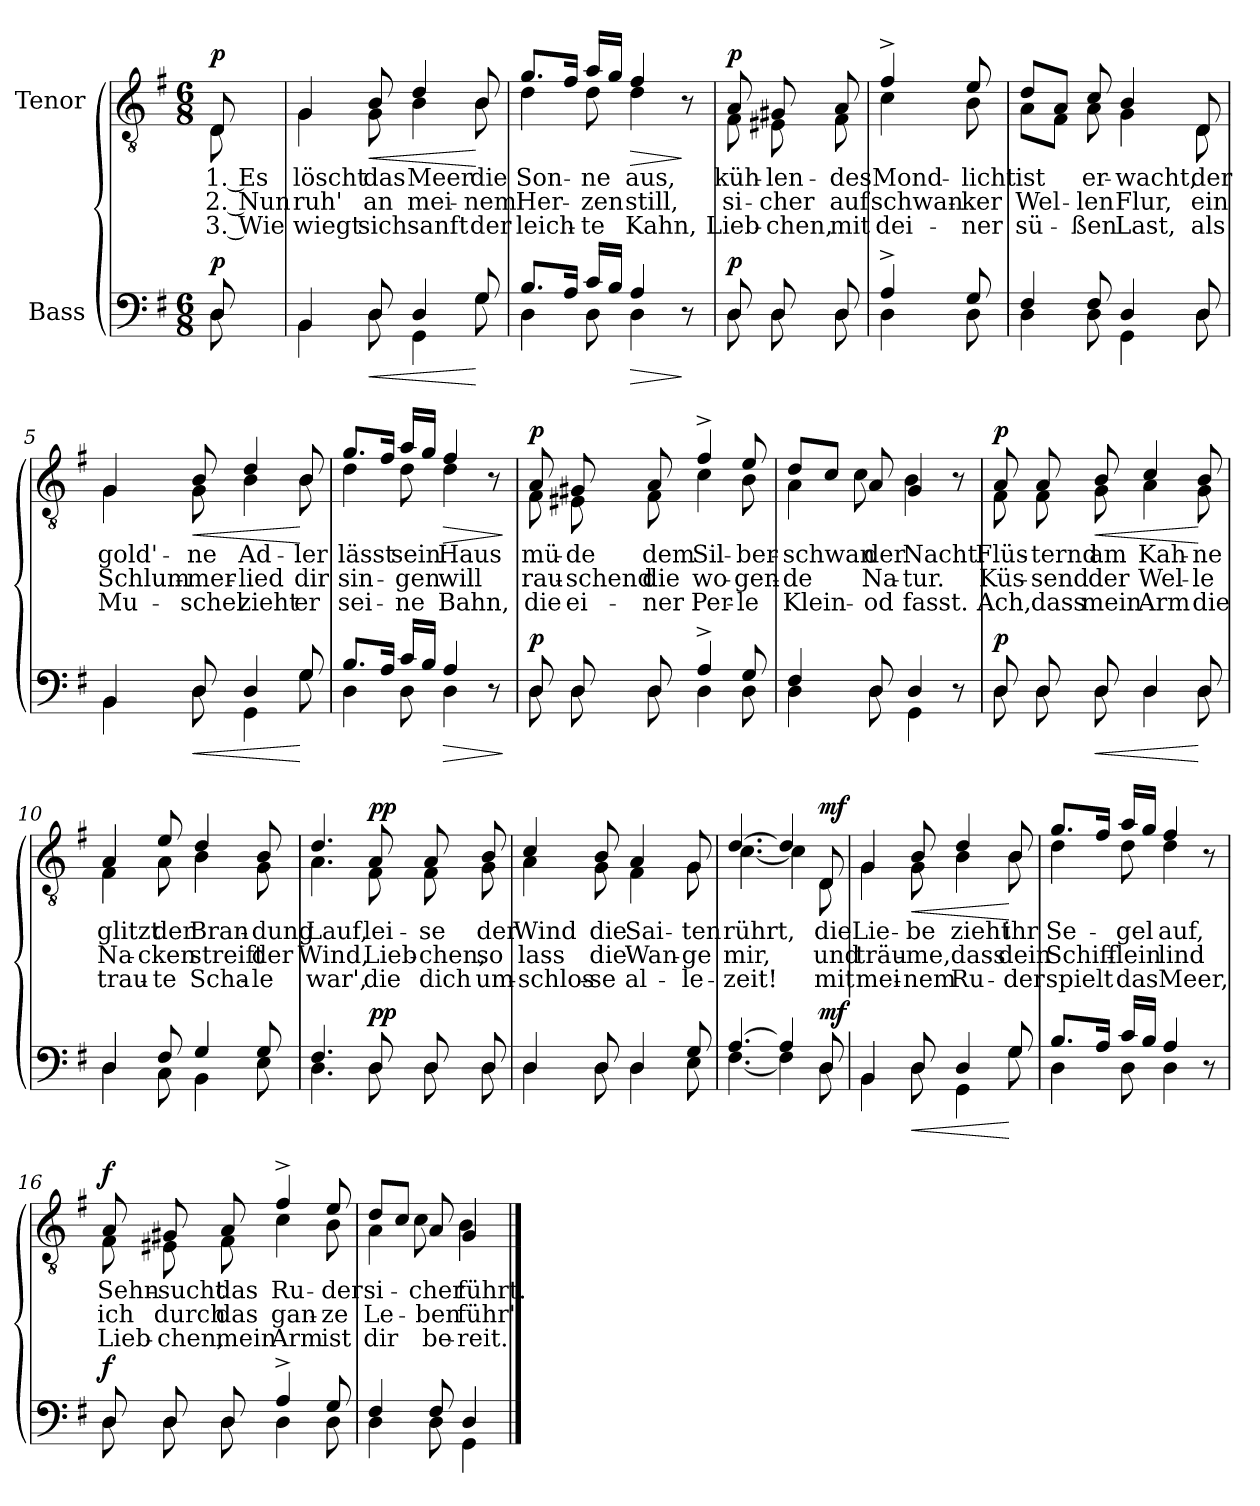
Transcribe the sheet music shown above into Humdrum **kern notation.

**kern	**dynam	**kern	**text	**text	**text	**dynam
*part2	*part2	*part1	*part1	*part1	*part1	*part1
*staff2	*staff2	*staff1	*staff1	*staff1	*staff1	*staff1
*I"Bass	*	*I"Tenor	*	*	*	*
*clefF4	*	*clefGv2	*	*	*	*
*k[f#]	*	*k[f#]	*	*	*	*
*M6/8	*	*M6/8	*	*	*	*
=	=	=	=	=	=	=
*^	*	*	*	*	*	*
!	!	!	!LO:TX:a:B:t=Andante con moto	!	!	!	!
!	!	!LO:DY:a	!	!LO:LY:b	!LO:LY:b	!LO:LY:b	!LO:DY:a
*	*	*	*^	*	*	*	*
8D/	8D\	p	8D/	8D\	1. Es	2. Nun	3. Wie	p
=1	=1	=1	=1	=1	=1	=1	=1	=1
!	!	!	!	!	!LO:LY:b	!LO:LY:b	!LO:LY:b	!
4BB/	4BB\	.	4G/	4G\	löscht	ruh'	wiegt	.
!	!	!LO:HP:b	!	!	!LO:LY:b	!LO:LY:b	!LO:LY:b	!LO:HP:b
8D/	8D\	<	8B/	8G\	das	an	sich	<
!	!	!	!	!	!LO:LY:b	!LO:LY:b	!LO:LY:b	!
4D/	4GG\	.	4d/	4B\	Meer	mei-	sanft	.
!	!	!	!	!	!LO:LY:b	!LO:LY:b	!LO:LY:b	!
8G/	8G\	[	8B/	8B\	die	-nem	der	[
=2	=2	=2	=2	=2	=2	=2	=2	=2
!	!	!	!	!	!LO:LY:b	!LO:LY:b	!LO:LY:b	!
8.B/L	4D\	.	8.g/L	4d\	Son-	Her-	leich-	.
16A/Jk	.	.	16f#/Jk	.	.	.	.	.
!	!	!	!	!	!LO:LY:b	!LO:LY:b	!LO:LY:b	!
16c/LL	8D\	.	16a/LL	8d\	-ne	-zen	-te	.
16B/JJ	.	.	16g/JJ	.	.	.	.	.
!	!	!LO:HP:b	!	!	!LO:LY:b	!LO:LY:b	!LO:LY:b	!LO:HP:b
4A/	4D\	>	4f#/	4d\	aus,	still,	Kahn,	>
8r	8ryy	]	8r	8ryy	.	.	.	]
=3	=3	=3	=3	=3	=3	=3	=3	=3
!	!	!LO:DY:a	!	!	!LO:LY:b	!LO:LY:b	!LO:LY:b	!LO:DY:a
8D/	8D\	p	8A/	8F#\	küh-	si-	Lieb-	p
!	!	!	!	!	!LO:LY:b	!LO:LY:b	!LO:LY:b	!
8D/	8D\	.	8G#X/	8E#X\	-len-	-cher	-chen,	.
!	!	!	!	!	!LO:LY:b	!LO:LY:b	!LO:LY:b	!
8D/	8D\	.	8A/	8F#\	-des	auf	mit	.
!!LO:LB:g=z	!!
=3X1	=3X1	=3X1	=3X1	=3X1	=3X1	=3X1	=3X1	=3X1
!	!	!	!	!	!LO:LY:b	!LO:LY:b	!LO:LY:b	!
4A^/	4D\	.	4f#^/	4c\	Mond-	schwan-	dei-	.
!	!	!	!	!	!LO:LY:b	!LO:LY:b	!LO:LY:b	!
8G/	8D\	.	8e/	8B\	-licht	-ker	-ner	.
=4	=4	=4	=4	=4	=4	=4	=4	=4
!	!	!	!	!	!LO:LY:b	!LO:LY:b	!LO:LY:b	!
4F#/	4D\	.	8d/L	8A\L	ist	Wel-	sü-	.
.	.	.	8A/J	8F#\J	.	.	.	.
!	!	!	!	!	!LO:LY:b	!LO:LY:b	!LO:LY:b	!
8F#/	8D\	.	8c/	8A\	er-	-len	-ßen	.
!	!	!	!	!	!LO:LY:b	!LO:LY:b	!LO:LY:b	!
4D/	4GG\	.	4B/	4G\	-wacht,	Flur,	Last,	.
!	!	!	!	!	!LO:LY:b	!LO:LY:b	!LO:LY:b	!
8D/	8D\	.	8D/	8D\	der	ein	als	.
=5	=5	=5	=5	=5	=5	=5	=5	=5
!	!	!	!	!	!LO:LY:b	!LO:LY:b	!LO:LY:b	!
4BB/	4BB\	.	4G/	4G\	gold'-	Schlum-	Mu-	.
!	!	!LO:HP:b	!	!	!LO:LY:b	!LO:LY:b	!LO:LY:b	!LO:HP:b
8D/	8D\	<	8B/	8G\	-ne	-mer-	-schel	<
!	!	!	!	!	!LO:LY:b	!LO:LY:b	!LO:LY:b	!
4D/	4GG\	.	4d/	4B\	Ad-	-lied	zieht	.
!	!	!	!	!	!LO:LY:b	!LO:LY:b	!LO:LY:b	!
8G/	8G\	[	8B/	8B\	-ler	dir	er	[
=6	=6	=6	=6	=6	=6	=6	=6	=6
!	!	!	!	!	!LO:LY:b	!LO:LY:b	!LO:LY:b	!
8.B/L	4D\	.	8.g/L	4d\	lässt	sin-	sei-	.
16A/Jk	.	.	16f#/Jk	.	.	.	.	.
!	!	!	!	!	!LO:LY:b	!LO:LY:b	!LO:LY:b	!
16c/LL	8D\	.	16a/LL	8d\	sein	-gen	-ne	.
16B/JJ	.	.	16g/JJ	.	.	.	.	.
!	!	!LO:HP:b	!	!	!LO:LY:b	!LO:LY:b	!LO:LY:b	!LO:HP:b
4A/	4D\	>	4f#/	4d\	Haus	will	Bahn,	>
8r	8ryy	.	8r	8ryy	.	.	.	.
*v	*v	*	*	*	*	*	*	*
*	*	*v	*v	*	*	*	*
.	]	.	.	.	.	]
!!LO:LB:g=z
=7	=7	=7	=7	=7	=7	=7
*^	*	*	*	*	*	*
!	!	!LO:DY:a	!	!LO:LY:b	!LO:LY:b	!LO:LY:b	!LO:DY:a
*	*	*	*^	*	*	*	*
8D/	8D\	p	8A/	8F#\	mü-	rau-	die	p
!	!	!	!	!	!LO:LY:b	!LO:LY:b	!LO:LY:b	!
8D/	8D\	.	8G#X/	8E#X\	-de	-schend	ei-	.
!	!	!	!	!	!LO:LY:b	!LO:LY:b	!LO:LY:b	!
8D/	8D\	.	8A/	8F#\	dem	die	-ner	.
!	!	!	!	!	!LO:LY:b	!LO:LY:b	!LO:LY:b	!
4A^/	4D\	.	4f#^/	4c\	Sil-	wo-	Per-	.
!	!	!	!	!	!LO:LY:b	!LO:LY:b	!LO:LY:b	!
8G/	8D\	.	8e/	8B\	-ber-	-gen-	-le	.
=8	=8	=8	=8	=8	=8	=8	=8	=8
!	!	!	!	!	!LO:LY:b	!LO:LY:b	!LO:LY:b	!
4F#/	4D\	.	8d/L	4A\	-schwan	-de	Klein-	.
.	.	.	8c/J	.	.	.	.	.
!	!	!	!	!	!LO:LY:b	!LO:LY:b	!LO:LY:b	!
8D/	8D\	.	8A/	8c\	der	Na-	-od	.
!	!	!	!	!	!LO:LY:b	!LO:LY:b	!LO:LY:b	!
4D/	4GG\	.	4G/	4B\	Nacht.	-tur.	fasst.	.
8r	8ryy	.	8r	8ryy	.	.	.	.
=9	=9	=9	=9	=9	=9	=9	=9	=9
!	!	!LO:DY:a	!	!	!LO:LY:b	!LO:LY:b	!LO:LY:b	!LO:DY:a
8D/	8D\	p	8A/	8F#\	Flüs-	Küs-	Ach,	p
!	!	!	!	!	!LO:LY:b	!LO:LY:b	!LO:LY:b	!
8D/	8D\	.	8A/	8F#\	-ternd	-send	dass	.
!	!	!LO:HP:b	!	!	!LO:LY:b	!LO:LY:b	!LO:LY:b	!LO:HP:b
8D/	8D\	<	8B/	8G\	am	der	mein	<
!	!	!	!	!	!LO:LY:b	!LO:LY:b	!LO:LY:b	!
4D/	4D\	.	4c/	4A\	Kah-	Wel-	Arm	.
!	!	!	!	!	!LO:LY:b	!LO:LY:b	!LO:LY:b	!
8D/	8D\	[	8B/	8G\	-ne	-le	die	[
=10	=10	=10	=10	=10	=10	=10	=10	=10
!	!	!	!	!	!LO:LY:b	!LO:LY:b	!LO:LY:b	!
4D/	4D\	.	4A/	4F#\	glitzt	Na-	trau-	.
!	!	!	!	!	!LO:LY:b	!LO:LY:b	!LO:LY:b	!
8F#/	8C\	.	8e/	8A\	der	-cken	-te	.
!	!	!	!	!	!LO:LY:b	!LO:LY:b	!LO:LY:b	!
4G/	4BB\	.	4d/	4B\	Bran-	streift	Scha-	.
!	!	!	!	!	!LO:LY:b	!LO:LY:b	!LO:LY:b	!
8G/	8E\	.	8B/	8G\	-dung	der	-le	.
!!LO:LB:g=z	!!
=11	=11	=11	=11	=11	=11	=11	=11	=11
!	!	!	!	!	!LO:LY:b	!LO:LY:b	!LO:LY:b	!
4.F#/	4.D\	.	4.d/	4.A\	Lauf,	Wind,	war',	.
!	!	!LO:DY:a	!	!	!LO:LY:b	!LO:LY:b	!LO:LY:b	!LO:DY:a
8D/	8D\	pp	8A/	8F#\	lei-	Lieb-	die	pp
!	!	!	!	!	!LO:LY:b	!LO:LY:b	!LO:LY:b	!
8D/	8D\	.	8A/	8F#\	-se	-chen,	dich	.
!	!	!	!	!	!LO:LY:b	!LO:LY:b	!LO:LY:b	!
8D/	8D\	.	8B/	8G\	der	so	um-	.
=12	=12	=12	=12	=12	=12	=12	=12	=12
!	!	!	!	!	!LO:LY:b	!LO:LY:b	!LO:LY:b	!
4D/	4D\	.	4c/	4A\	Wind	lass	-schlos-	.
!	!	!	!	!	!LO:LY:b	!LO:LY:b	!LO:LY:b	!
8D/	8D\	.	8B/	8G\	die	die	-se	.
!	!	!	!	!	!LO:LY:b	!LO:LY:b	!LO:LY:b	!
4D/	4D\	.	4A/	4F#\	Sai-	Wan-	al-	.
!	!	!	!	!	!LO:LY:b	!LO:LY:b	!LO:LY:b	!
8G/	8E\	.	8G/	8G\	-ten	-ge	-le-	.
=13	=13	=13	=13	=13	=13	=13	=13	=13
!	!	!	!	!	!LO:LY:b	!LO:LY:b	!LO:LY:b	!
[4.A/	[4.F#\	.	[4.d/	[4.c\	rührt,	mir,	-zeit!	.
4A/]	4F#\]	.	4d/]	4c\]	.	.	.	.
!	!	!LO:DY:a	!	!	!LO:LY:b	!LO:LY:b	!LO:LY:b	!LO:DY:a
8D/	8D\	mf	8D/	8D\	die	und	mit	mf
=14	=14	=14	=14	=14	=14	=14	=14	=14
!	!	!	!	!	!LO:LY:b	!LO:LY:b	!LO:LY:b	!
4BB/	4BB\	.	4G/	4G\	Lie-	träu-	mei-	.
!	!	!LO:HP:b	!	!	!LO:LY:b	!LO:LY:b	!LO:LY:b	!LO:HP:b
8D/	8D\	<	8B/	8G\	-be	-me,	-nem	<
!	!	!	!	!	!LO:LY:b	!LO:LY:b	!LO:LY:b	!
4D/	4GG\	.	4d/	4B\	zieht	dass	Ru-	.
!	!	!	!	!	!LO:LY:b	!LO:LY:b	!LO:LY:b	!
8G/	8G\	[	8B/	8B\	ihr	dein	-der	[
!!LO:LB:g=z	!!
=15	=15	=15	=15	=15	=15	=15	=15	=15
!	!	!	!	!	!LO:LY:b	!LO:LY:b	!LO:LY:b	!
8.B/L	4D\	.	8.g/L	4d\	Se-	Schiff-	spielt	.
16A/Jk	.	.	16f#/Jk	.	.	.	.	.
!	!	!	!	!	!LO:LY:b	!LO:LY:b	!LO:LY:b	!
16c/LL	8D\	.	16a/LL	8d\	-gel	-lein	das	.
16B/JJ	.	.	16g/JJ	.	.	.	.	.
!	!	!	!	!	!LO:LY:b	!LO:LY:b	!LO:LY:b	!
4A/	4D\	.	4f#/	4d\	auf,	lind	Meer,	.
8r	8ryy	.	8r	8ryy	.	.	.	.
=16	=16	=16	=16	=16	=16	=16	=16	=16
!	!	!LO:DY:a	!	!	!LO:LY:b	!LO:LY:b	!LO:LY:b	!LO:DY:a
8D/	8D\	f	8A/	8F#\	Sehn-	ich	Lieb-	f
!	!	!	!	!	!LO:LY:b	!LO:LY:b	!LO:LY:b	!
8D/	8D\	.	8G#X/	8E#X\	-sucht	durch	-chen,	.
!	!	!	!	!	!LO:LY:b	!LO:LY:b	!LO:LY:b	!
8D/	8D\	.	8A/	8F#\	das	das	mein	.
!	!	!	!	!	!LO:LY:b	!LO:LY:b	!LO:LY:b	!
4A^/	4D\	.	4f#^/	4c\	Ru-	gan-	Arm	.
!	!	!	!	!	!LO:LY:b	!LO:LY:b	!LO:LY:b	!
8G/	8D\	.	8e/	8B\	-der	-ze	ist	.
=17	=17	=17	=17	=17	=17	=17	=17	=17
!	!	!	!	!	!LO:LY:b	!LO:LY:b	!LO:LY:b	!
4F#/	4D\	.	8d/L	4A\	si-	Le-	dir	.
.	.	.	8c/J	.	.	.	.	.
!	!	!	!	!	!LO:LY:b	!LO:LY:b	!LO:LY:b	!
8F#/	8D\	.	8A/	8c\	-cher	-ben	be-	.
!	!	!	!	!	!LO:LY:b	!LO:LY:b	!LO:LY:b	!
4D/	4GG\	.	4G/	4B\	führt.	führ'.	-reit.	.
*v	*v	*	*	*	*	*	*	*
*	*	*v	*v	*	*	*	*
==	==	==	==	==	==	==
*-	*-	*-	*-	*-	*-	*-
